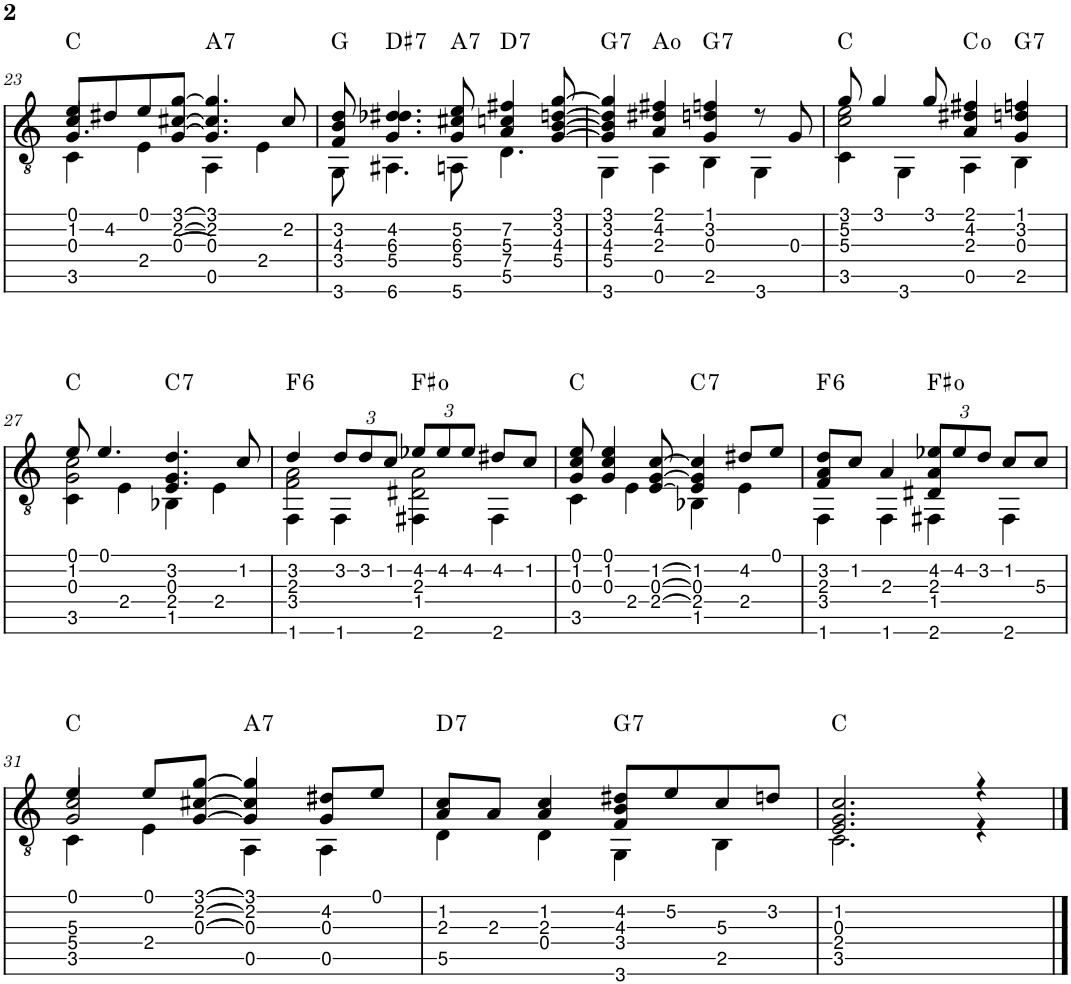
**kern	**kern	**harte
*part1	*part1	*part1
*staff2	*staff1	*
*I"Classical Guitar	*	*
!!LO:PB:g=z
*	*clefGv2	*
*k[]	*k[]	*
*C:	*C:	*
*M4/4	*M4/4	*
=23	=23	=23
*^	*^	*
*	*^	*	*^	*
8c\ 8e\L	4C	4.G	8c/ 8e/L	4C\	4.G/	C:maj
8d#XJ	.	.	8d#X/	.	.	.
8eL	4E	.	8e/	4E\	.	.
[8c#X\ [8g\J	.	[8G	[8c#X/ [8g/J	.	[8G/	.
!	!	!	!	!	!	!LO:H:kt=7
4.c#] 4.g]	4AA	4.G]	4.c#/] 4.g/]	4AA\	4.G/]	A:7
.	4E	.	.	4E\	.	.
8c#	.	8ryy	8c#/	.	8ryy	.
*	*v	*v	*	*	*	*
*	*	*	*v	*v	*
=24	=24	=24	=24	=24
8F 8B 8d	8GG	8F/ 8B/ 8d/	8GG\	G:maj
!	!	!	!	!LO:H:kt=7
4.G 4.d-X 4.d#X	4.AA#X	4.G/ 4.d-X/ 4.d#X/	4.AA#X\	D#:7
!	!	!	!	!LO:H:kt=7
8G 8c#X 8e	8AAn	8G/ 8c#X/ 8e/	8AAn\	A:7
!	!	!	!	!LO:H:kt=7
4A 4cn 4f#X	4.D	4A/ 4cn/ 4f#X/	4.D\	D:7
8G 8B 8d 8g	.	[8G/ [8B/ [8dn/ [8g/	.	.
=25	=25	=25	=25	=25
!	!	!	!	!LO:H:kt=7
4G 4B 4d 4g	4GG	4G/] 4B/] 4d/] 4g/]	4GG\	G:7
4A 4d#X 4f#X	4AA	4A/ 4d#X/ 4f#X/	4AA\	A:dim
!	!	!	!	!LO:H:kt=7
4G 4d 4fn	4BB	4G/ 4dn/ 4fn/	4BB\	G:7
8r	4GG	8r	4GG\	.
8G	.	8G/	.	.
=26	=26	=26	=26	=26
*	*^	*	*^	*
8g	4C	2c 2e	8g/	4C\	2c\ 2e\	C:maj
4g	.	.	4g/	.	.	.
.	4GG	.	.	4GG\	.	.
8g	.	.	8g/	.	.	.
4A 4d#X 4f#X	4AA	2ryy	4A/ 4d#X/ 4f#X/	4AA\	2ryy	C:dim
!	!	!	!	!	!	!LO:H:kt=7
4G 4dn 4fn	4BB	.	4G/ 4dn/ 4fn/	4BB\	.	G:7
!!LO:LB:g=z	!!	!!
=27	=27	=27	=27	=27	=27	=27
8e	4C	2G 2c	8e/	4C\	2G\ 2c\	C:maj
4.e	.	.	4.e/	.	.	.
.	4E	.	.	4E\	.	.
!	!	!	!	!	!	!LO:H:kt=7
4.E 4.G 4.d	4BB-	2ryy	4.E/ 4.G/ 4.d/	4BB-X\	2ryy	C:7
.	4E	.	.	4E\	.	.
8c	.	.	8c/	.	.	.
=28	=28	=28	=28	=28	=28	=28
!	!	!	!	!	!	!LO:H:kt=6
4d	4FF	2F 2A	4d/	4FF\	2F\ 2A\	F:maj6
*Xbrackettup	*	*	*Xbrackettup	*	*	*
12dL	4FF	.	12d/L	4FF\	.	.
12d	.	.	12d/	.	.	.
12cJ	.	.	12c/J	.	.	.
12e-XL	4FF#X	2D#X 2A	12e-X/L	4FF#X\	2D#X\ 2A\	F#:dim
12e-	.	.	12e-/	.	.	.
12e-J	.	.	12e-/J	.	.	.
8d#XL	4FF#	.	8d#X/L	4FF#\	.	.
8cJ	.	.	8c/J	.	.	.
*	*v	*v	*	*	*	*
*	*	*	*v	*v	*
=29	=29	=29	=29	=29
8G 8c 8e	4C	8G/ 8c/ 8e/	4C\	C:maj
4G 4c 4e	.	4G/ 4c/ 4e/	.	.
.	4E	.	4E\	.
[8E [8G [8c	.	[8E/ [8G/ [8c/	.	.
!	!	!	!	!LO:H:kt=7
4E] 4G] 4c]	4BB-X	4E/] 4G/] 4c/]	4BB-X\	C:7
8d#L	4E	8d#X/L	4E\	.
8eJ	.	8e/J	.	.
=30	=30	=30	=30	=30
*	*^	*	*^	*
!	!	!	!	!	!	!LO:H:kt=6
8F\ 8A\ 8d\L	4FF	2ryy	8F/ 8A/ 8d/L	4FF\	2ryy	F:maj6
8cJ	.	.	8c/J	.	.	.
4A	4FF	.	4A/	4FF\	.	.
12e-XL	4FF#X	4D#X 4A	12e-X/L	4FF#X\	4D#X/ 4A/	F#:dim
12e-	.	.	12e-/	.	.	.
12dJ	.	.	12d/J	.	.	.
8cL	4FF#	4r	8c/L	4FF#\	4ryy	.
8cJ	.	.	8c/J	.	.	.
!!LO:LB:g=z	!!	!!
=31	=31	=31	=31	=31	=31	=31
4e	4C	2G 2c	4e/	4C\	2G/ 2c/	C:maj
8eL	4E	.	8e/L	4E\	.	.
[8G\ [8c#X\ [8g\J	.	.	[8G/ [8c#X/ [8g/J	.	.	.
!	!	!	!	!	!	!LO:H:kt=7
4G] 4c#] 4g]	4AA	2ryy	4G/] 4c#/] 4g/]	4AA\	2ryy	A:7
8G\ 8d#X\L	4AA	.	8G/ 8d#X/L	4AA\	.	.
8eJ	.	.	8e/J	.	.	.
*	*v	*v	*	*	*	*
*	*	*	*v	*v	*
=32	=32	=32	=32	=32
!	!	!	!	!LO:H:kt=7
8A\ 8c\L	4D	8A/ 8c/L	4D\	D:7
8AJ	.	8A/J	.	.
4A 4c	4D	4A/ 4c/	4D\	.
!	!	!	!	!LO:H:kt=7
8F\ 8B\ 8d#X\L	4GG	8F/ 8B/ 8d#X/L	4GG\	G:7
8eJ	.	8e/	.	.
8cL	4BB	8c/	4BB\	.
8dJ	.	8dn/J	.	.
=33	=33	=33	=33	=33
2.E 2.G 2.c	2.C	2.E/ 2.G/ 2.c/	2.C\	C:maj
4r	4r	4r	4r	.
*v	*v	*	*	*
*	*v	*v	*
==	==	==
*-	*-	*-
